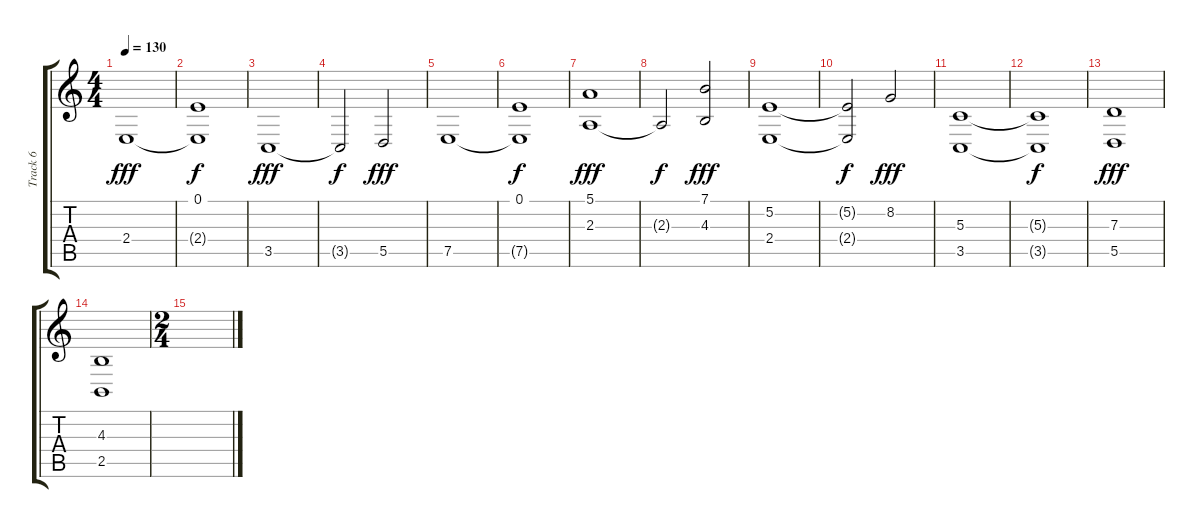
\track ("Track 6" "Track 6") {instrument synthstrings2}
\staff {score tabs}
\tuning (E4 B3 G3 D3 A2 E2) {hide}
\ts (4 4)
\tempo 130
\clef g2
\ks c
2.4.1{dy fff} |
(0.1 2.4{t}).1{dy f} |
3.5.1{dy fff} |
3.5{t}.2{dy f} 5.5.2{dy fff} |
7.5.1 |
(0.1 7.5{t}).1{dy f} |
(5.1 2.3).1{dy fff} |
2.3{t}.2{dy f} (7.1 4.3).2{dy fff} |
(5.2 2.4).1 |
(5.2{t} 2.4{t}).2{dy f} 8.2.2{dy fff} |
(5.3 3.5).1 |
(5.3{t} 3.5{t}).1{dy f} |
(7.3 5.5).1{dy fff} |
(4.3 2.5).1 |
\ts (2 4)
